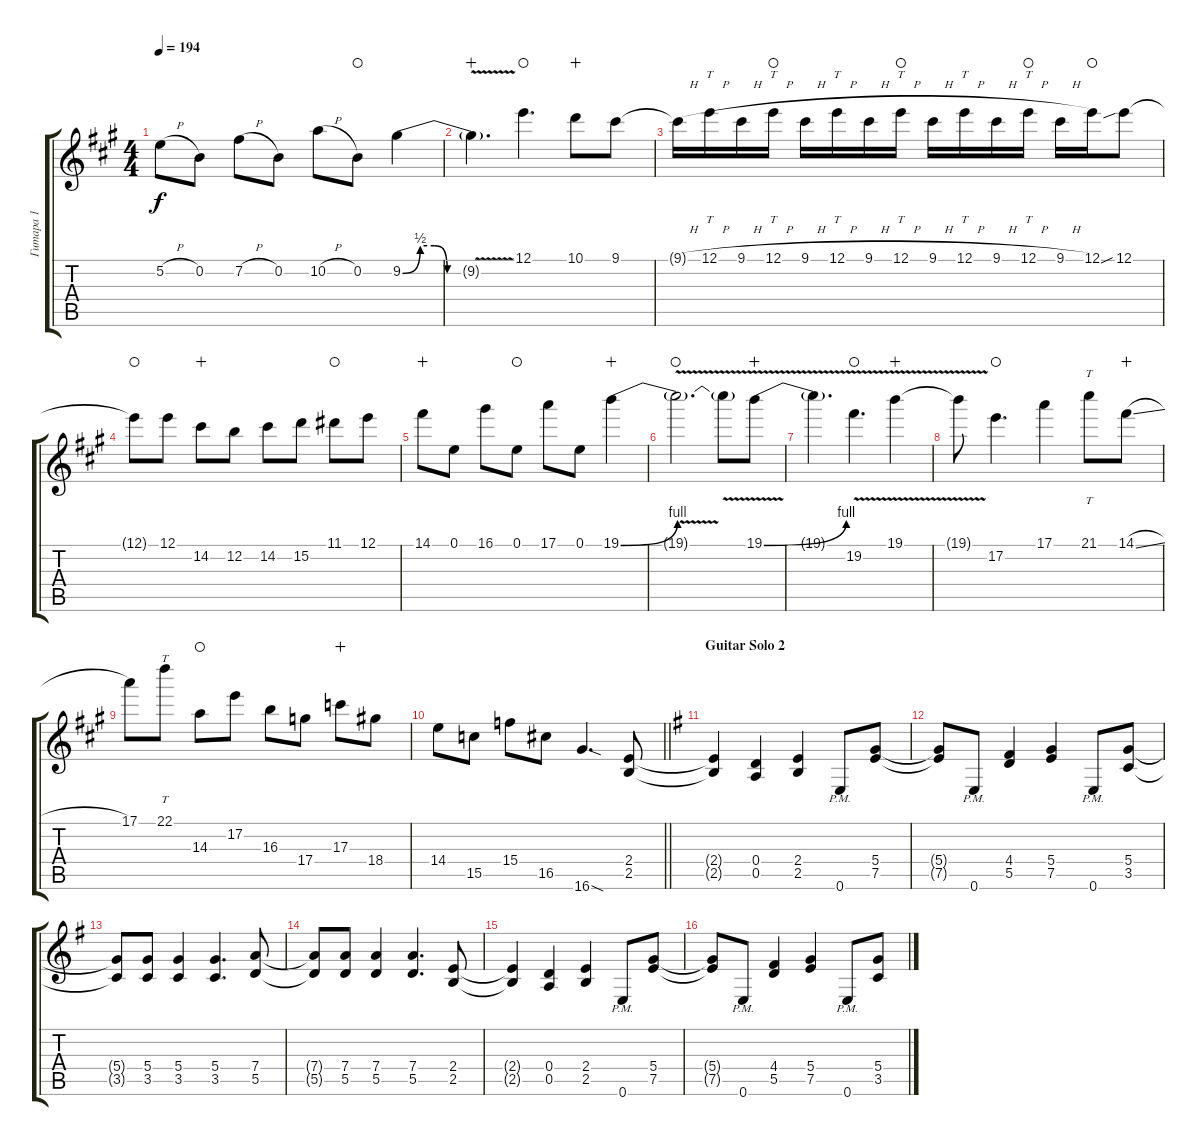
\track ("Гитара 1" "Гитара 1") {instrument distortionguitar}
\staff {score tabs}
\tuning (E4 B3 G3 D3 A2 E2) {hide}
\ts (4 4)
\tempo 194
\clef g2
\ks f#minor
5.2{h}.8{dy f} 0.2.8 7.2{h}.8 0.2.8 10.2{h}.8 0.2.8{waho} 9.2{be (custom 0 0 15 2 27 2 38 0 60 0)}.4 |
9.2{v t}.4{d wahc} 12.1.4{d waho} 10.1.8{wahc} 9.1.8 |
9.1{h t}.16 12.1{h}.16{tt} 9.1{h}.16 12.1{h}.16{tt waho} 9.1{h}.16 12.1{h}.16{tt} 9.1{h}.16 12.1{h}.16{tt waho} 9.1{h}.16 12.1{h}.16{tt} 9.1{h}.16 12.1{h}.16{tt waho} 9.1{h}.16 12.1.16{waho} 12.1{sib}.8 |
12.1{t}.8{waho} 12.1.8 14.2.8{wahc} 12.2.8 14.2.8 15.2.8 11.1.8{waho} 12.1.8 |
14.1.8{wahc} 0.1.8 16.1.8 0.1.8{waho} 17.1.8 0.1.8 19.1{be (bend 0 0 60 4)}.4{wahc} |
19.1{v t}.2{d waho} 19.1{t}.8 19.1{be (bend 0 0 60 4) v}.8{wahc} |
19.1{t}.4{d} 19.2{v}.4{d waho} 19.1{v}.4{wahc} |
19.1{t}.8 17.2.4{d waho} 17.1.4 21.1.8{tt} 14.1{sl}.8{wahc} |
17.1.8 22.1.8{tt} 14.3.8{waho} 17.2.8 16.3.8 17.4.8 17.3.8{wahc} 18.4.8 |
\barLineRight lightlight
14.4.8 15.5.8 15.4.8 16.5.8 16.6{sod}.4{d} (2.4 2.5).8{volume 8} |
\section ("" "Guitar Solo 2")
\ks eminor
(2.4{t} 2.5{t}).4 (0.4 0.5).4 (2.4 2.5).4 0.6{pm}.8 (5.4 7.5).8 |
(5.4{t} 7.5{t}).8 0.6{pm}.8 (4.4 5.5).4 (5.4 7.5).4 0.6{pm}.8 (5.4 3.5).8 |
(5.4{t} 3.5{t}).8 (5.4 3.5).8 (5.4 3.5).4 (5.4 3.5).4{d} (7.4 5.5).8 |
(7.4{t} 5.5{t}).8 (7.4 5.5).8 (7.4 5.5).4 (7.4 5.5).4{d} (2.4 2.5).8 |
(2.4{t} 2.5{t}).4 (0.4 0.5).4 (2.4 2.5).4 0.6{pm}.8 (5.4 7.5).8 |
(5.4{t} 7.5{t}).8 0.6{pm}.8 (4.4 5.5).4 (5.4 7.5).4 0.6{pm}.8 (5.4 3.5).8
